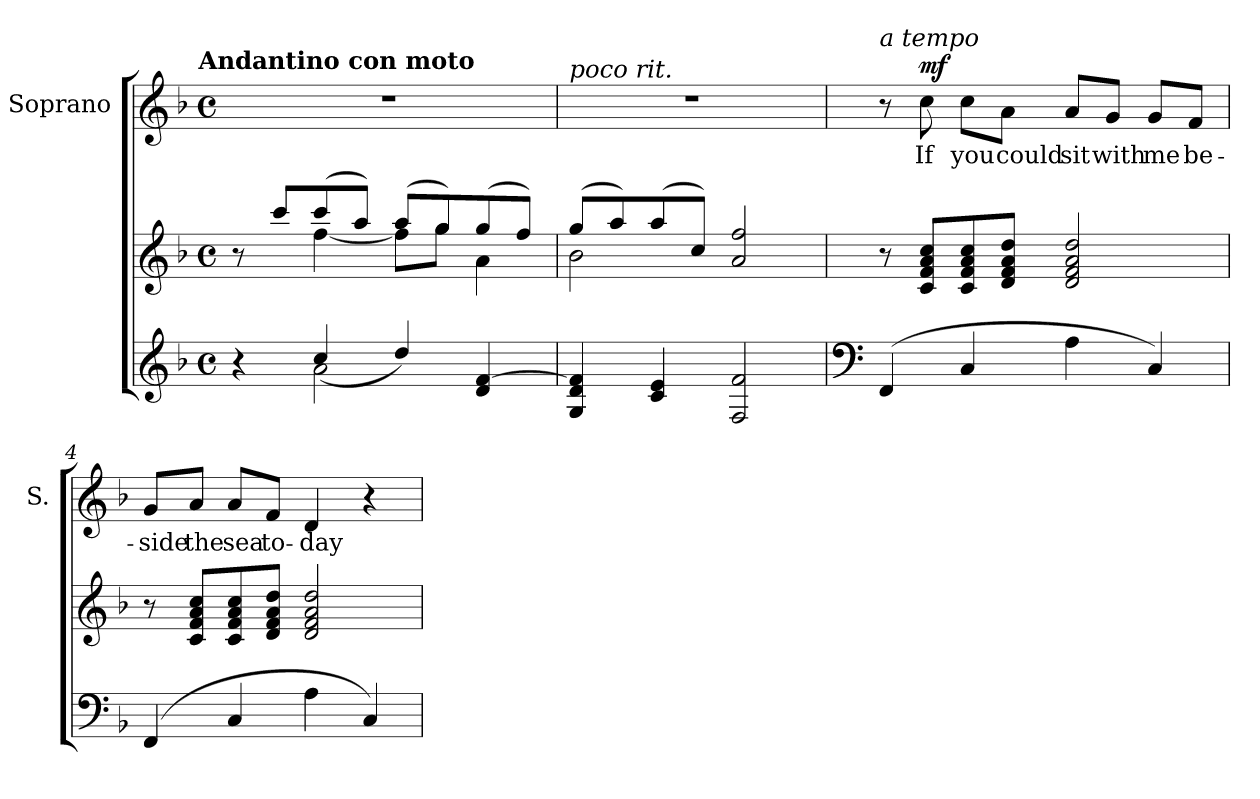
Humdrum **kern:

**kern	**kern	**kern	**text	**dynam
*part2	*part2	*part1	*part1	*part1
*staff3	*staff2	*staff1	*staff1	*staff1
*	*	*I"Soprano	*	*
*	*	*I'S.	*	*
*clefG2	*clefG2	*clefG2	*	*
*k[b-]	*k[b-]	*k[b-]	*	*
!!LO:TX:omd:t=Andantino con moto
*M4/4	*M4/4	*M4/4	*	*
*met(c)	*met(c)	*met(c)	*	*
*MM94	*MM94	*MM94	*	*
=1	=1	=1	=1	=1
*^	*^	*	*	*
4ryy	4r	8r	4ryy	1r	.	.
.	.	8ccc/L	.	.	.	.
2a\	(>4cc/	(>8ccc/	[4ff\	.	.	.
.	.	8aa/J)	.	.	.	.
.	4dd/)	(>8aa/L	8ff\L]	.	.	.
.	.	8gg/)	8gg\J	.	.	.
4d/ [4f/	4ryy	(>8gg/	4a\	.	.	.
.	.	8ff/J)	.	.	.	.
*v	*v	*	*	*	*	*
=2	=2	=2	=2	=2	=2
!	!	!	!LO:TX:a:i:t=poco rit.	!	!
4G/ 4d/ 4f]/	(>8gg/L	2b-\	1r	.	.
.	8aa/)	.	.	.	.
4c/ 4e/	(>8aa/	.	.	.	.
.	8cc/J)	.	.	.	.
2F/ 2f/	2a/ 2ff/	2ryy	.	.	.
*	*v	*v	*	*	*
=3	=3	=3	=3	=3
*clefF4	*	*	*	*
*	*^	*	*	*
!	!	!	!LO:TX:a:i:t=a tempo	!	!
*	*v	*v	*	*	*
(>4FF/	8r	8r	.	.
!	!	!	!	!LO:DY:a
.	8c/ 8f/ 8a/ 8cc/L	8cc\	If	mf
4C/	8c/ 8f/ 8a/ 8cc/	8cc\L	you	.
.	8d/ 8f/ 8a/ 8dd/J	8a\J	could	.
4A\	2d/ 2f/ 2a/ 2dd/	8a/L	sit	.
.	.	8g/J	with	.
4C/)	.	8g/L	me	.
.	.	8f/J	be-	.
=4	=4	=4	=4	=4
(>4FF/	8r	8g/L	-side	.
.	8c/ 8f/ 8a/ 8cc/L	8a/J	the	.
4C/	8c/ 8f/ 8a/ 8cc/	8a/L	sea	.
.	8d/ 8f/ 8a/ 8dd/J	8f/J	to-	.
4A\	2d/ 2f/ 2a/ 2dd/	4d/	-day	.
4C/)	.	4r	.	.
=	=	=	=	=
*-	*-	*-	*-	*-
